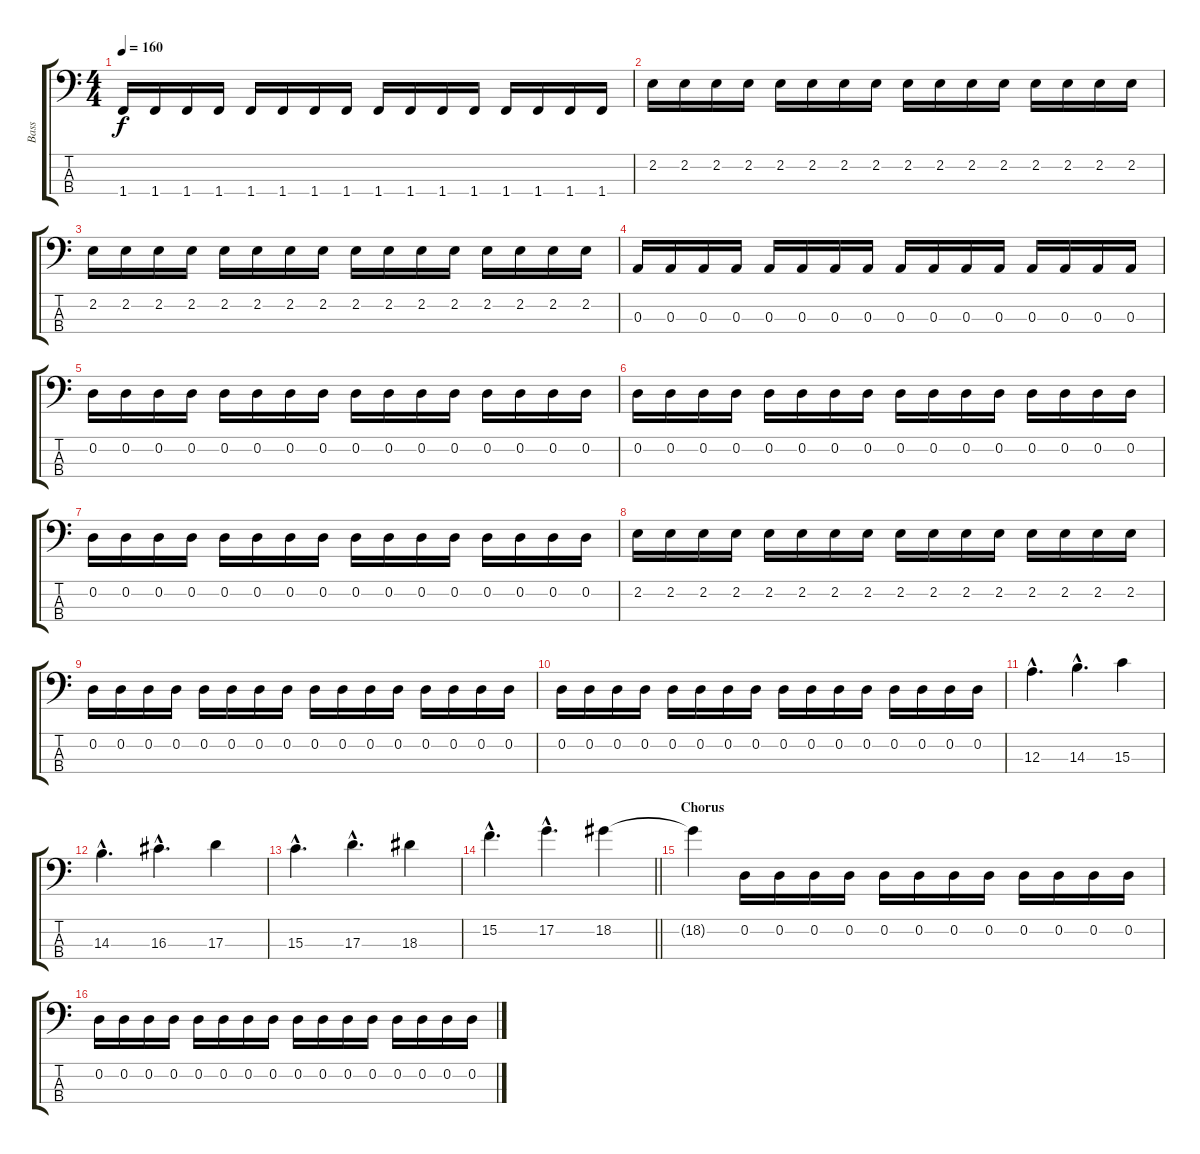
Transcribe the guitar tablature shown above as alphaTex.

\track ("Bass" "Bass") {instrument electricbassfinger}
\staff {score tabs}
\tuning (G2 D2 A1 E1) {hide}
\ts (4 4)
\tempo 160
\clef f4
\ks c
1.4.16{dy f} 1.4.16 1.4.16 1.4.16 1.4.16 1.4.16 1.4.16 1.4.16 1.4.16 1.4.16 1.4.16 1.4.16 1.4.16 1.4.16 1.4.16 1.4.16 |
2.2.16 2.2.16 2.2.16 2.2.16 2.2.16 2.2.16 2.2.16 2.2.16 2.2.16 2.2.16 2.2.16 2.2.16 2.2.16 2.2.16 2.2.16 2.2.16 |
2.2.16 2.2.16 2.2.16 2.2.16 2.2.16 2.2.16 2.2.16 2.2.16 2.2.16 2.2.16 2.2.16 2.2.16 2.2.16 2.2.16 2.2.16 2.2.16 |
0.3.16 0.3.16 0.3.16 0.3.16 0.3.16 0.3.16 0.3.16 0.3.16 0.3.16 0.3.16 0.3.16 0.3.16 0.3.16 0.3.16 0.3.16 0.3.16 |
0.2.16 0.2.16 0.2.16 0.2.16 0.2.16 0.2.16 0.2.16 0.2.16 0.2.16 0.2.16 0.2.16 0.2.16 0.2.16 0.2.16 0.2.16 0.2.16 |
0.2.16 0.2.16 0.2.16 0.2.16 0.2.16 0.2.16 0.2.16 0.2.16 0.2.16 0.2.16 0.2.16 0.2.16 0.2.16 0.2.16 0.2.16 0.2.16 |
0.2.16 0.2.16 0.2.16 0.2.16 0.2.16 0.2.16 0.2.16 0.2.16 0.2.16 0.2.16 0.2.16 0.2.16 0.2.16 0.2.16 0.2.16 0.2.16 |
2.2.16 2.2.16 2.2.16 2.2.16 2.2.16 2.2.16 2.2.16 2.2.16 2.2.16 2.2.16 2.2.16 2.2.16 2.2.16 2.2.16 2.2.16 2.2.16 |
0.2.16 0.2.16 0.2.16 0.2.16 0.2.16 0.2.16 0.2.16 0.2.16 0.2.16 0.2.16 0.2.16 0.2.16 0.2.16 0.2.16 0.2.16 0.2.16 |
0.2.16 0.2.16 0.2.16 0.2.16 0.2.16 0.2.16 0.2.16 0.2.16 0.2.16 0.2.16 0.2.16 0.2.16 0.2.16 0.2.16 0.2.16 0.2.16 |
12.3{hac}.4{d} 14.3{hac}.4{d} 15.3.4 |
14.3{hac}.4{d} 16.3{hac}.4{d} 17.3.4 |
15.3{hac}.4{d} 17.3{hac}.4{d} 18.3.4 |
\barLineRight lightlight
15.2{hac}.4{d} 17.2{hac}.4{d} 18.2.4 |
\section ("" "Chorus")
18.2{t}.4 0.2.16 0.2.16 0.2.16 0.2.16 0.2.16 0.2.16 0.2.16 0.2.16 0.2.16 0.2.16 0.2.16 0.2.16 |
0.2.16 0.2.16 0.2.16 0.2.16 0.2.16 0.2.16 0.2.16 0.2.16 0.2.16 0.2.16 0.2.16 0.2.16 0.2.16 0.2.16 0.2.16 0.2.16
